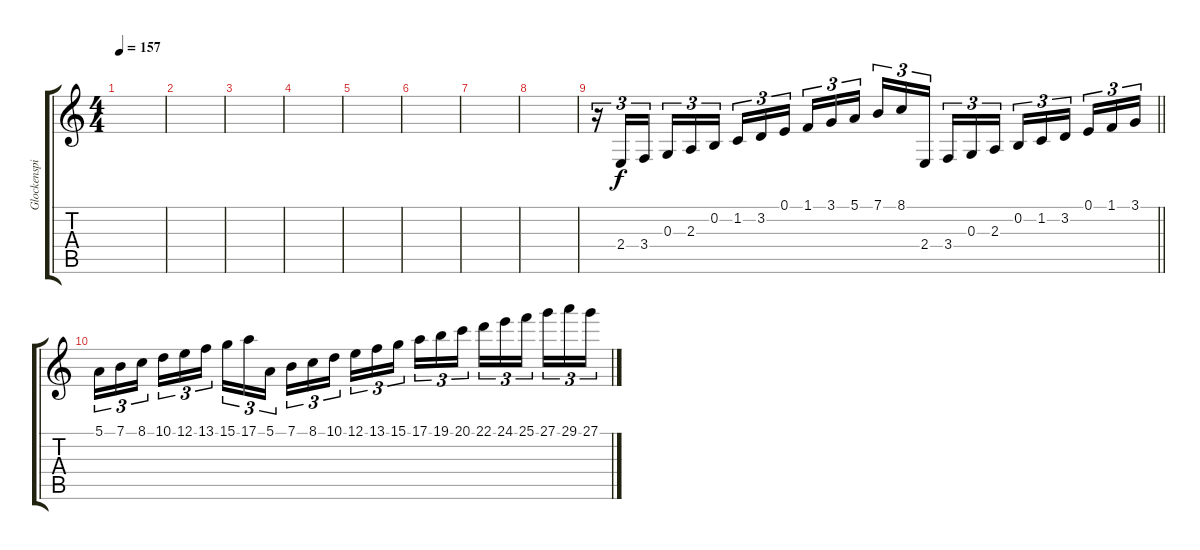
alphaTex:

\track ("Glockenspiel" "Glockenspi") {instrument glockenspiel}
\staff {score tabs}
\tuning (E4 B3 G3 D3 A2 E2) {hide}
\ts (4 4)
\tempo 157
\clef g2
\ks c
|
|
|
|
|
|
|
|
\barLineRight lightlight
r.16{tu (3 2)} 2.4.16{tu (3 2) dy f} 3.4.16{tu (3 2) beam splitsecondary} 0.3.16{tu (3 2)} 2.3.16{tu (3 2)} 0.2.16{tu (3 2)} 1.2.16{tu (3 2)} 3.2.16{tu (3 2)} 0.1.16{tu (3 2) beam splitsecondary} 1.1.16{tu (3 2)} 3.1.16{tu (3 2)} 5.1.16{tu (3 2)} 7.1.16{tu (3 2)} 8.1.16{tu (3 2)} 2.4.16{tu (3 2) beam splitsecondary} 3.4.16{tu (3 2)} 0.3.16{tu (3 2)} 2.3.16{tu (3 2)} 0.2.16{tu (3 2)} 1.2.16{tu (3 2)} 3.2.16{tu (3 2) beam splitsecondary} 0.1.16{tu (3 2)} 1.1.16{tu (3 2)} 3.1.16{tu (3 2)} |
5.1.16{tu (3 2)} 7.1.16{tu (3 2)} 8.1.16{tu (3 2) beam splitsecondary} 10.1.16{tu (3 2)} 12.1.16{tu (3 2)} 13.1.16{tu (3 2)} 15.1.16{tu (3 2)} 17.1.16{tu (3 2)} 5.1.16{tu (3 2) beam splitsecondary} 7.1.16{tu (3 2)} 8.1.16{tu (3 2)} 10.1.16{tu (3 2)} 12.1.16{tu (3 2)} 13.1.16{tu (3 2)} 15.1.16{tu (3 2) beam splitsecondary} 17.1.16{tu (3 2)} 19.1.16{tu (3 2)} 20.1.16{tu (3 2)} 22.1.16{tu (3 2)} 24.1.16{tu (3 2)} 25.1.16{tu (3 2) beam splitsecondary} 27.1.16{tu (3 2)} 29.1.16{tu (3 2)} 27.1.16{tu (3 2)}
